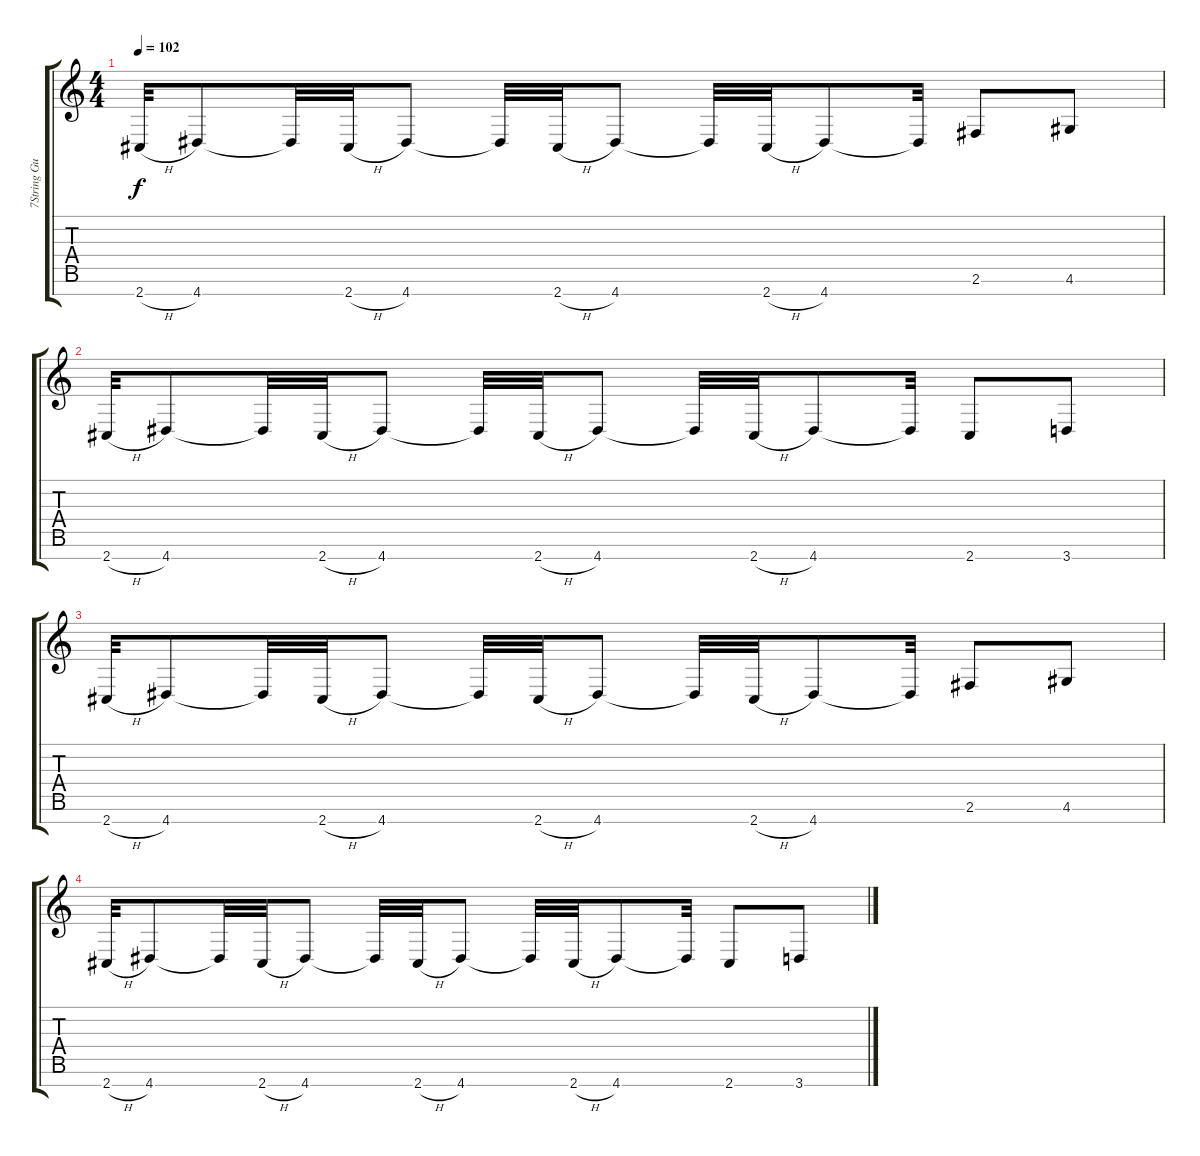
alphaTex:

\track ("7String Guitar" "7String Gu") {instrument electricguitarjazz}
\staff {score tabs}
\tuning (E4 B3 G3 D3 A2 E2 B1) {hide}
\ts (4 4)
\tempo 102
\clef g2
\ks c
2.7{h}.32{dy f} 4.7.8 4.7{t}.32 2.7{h}.32 4.7.8 4.7{t}.32 2.7{h}.32 4.7.8 4.7{t}.32 2.7{h}.32 4.7.8 4.7{t}.32 2.6.8 4.6.8 |
2.7{h}.32 4.7.8 4.7{t}.32 2.7{h}.32 4.7.8 4.7{t}.32 2.7{h}.32 4.7.8 4.7{t}.32 2.7{h}.32 4.7.8 4.7{t}.32 2.7.8 3.7.8 |
2.7{h}.32 4.7.8 4.7{t}.32 2.7{h}.32 4.7.8 4.7{t}.32 2.7{h}.32 4.7.8 4.7{t}.32 2.7{h}.32 4.7.8 4.7{t}.32 2.6.8 4.6.8 |
2.7{h}.32 4.7.8 4.7{t}.32 2.7{h}.32 4.7.8 4.7{t}.32 2.7{h}.32 4.7.8 4.7{t}.32 2.7{h}.32 4.7.8 4.7{t}.32 2.7.8 3.7.8
